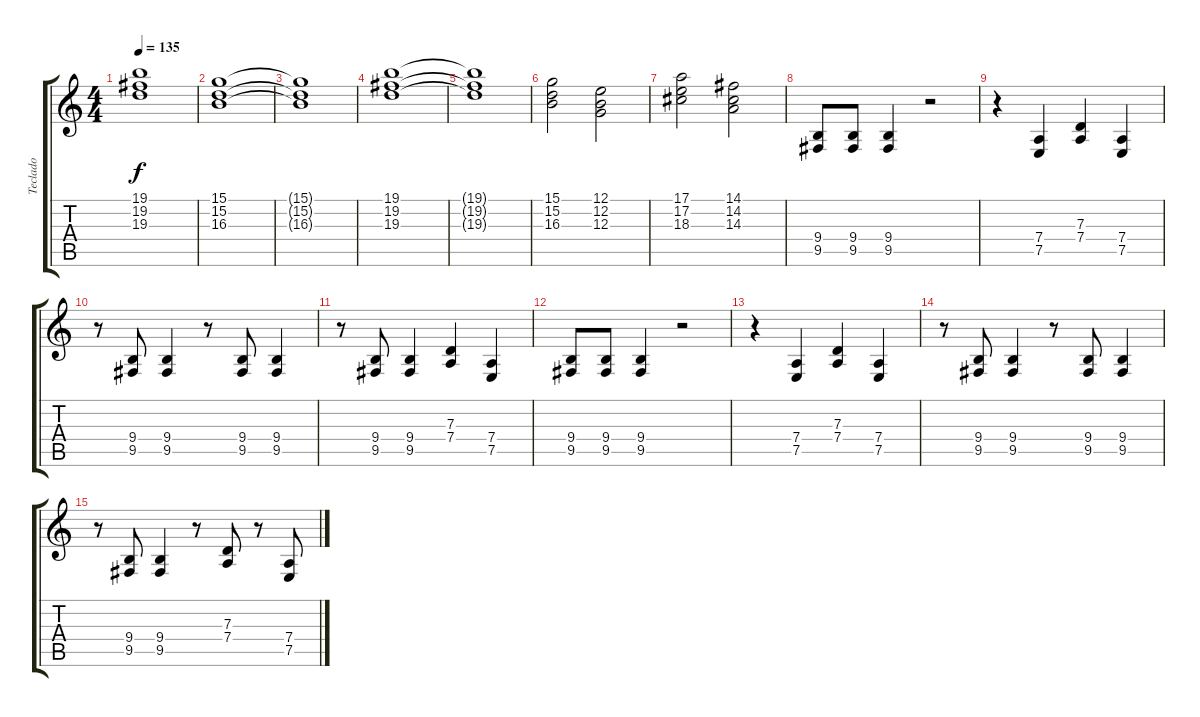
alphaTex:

\track ("Teclado" "Teclado") {instrument stringensemble1}
\staff {score tabs}
\tuning (E4 B3 G3 D3 A2 E2) {hide}
\ts (4 4)
\tempo 135
\clef g2
\ks c
(19.1{t} 19.2{t} 19.3{t}).1{dy f} |
(15.1 15.2 16.3).1 |
(15.1{t} 15.2{t} 16.3{t}).1 |
(19.1 19.2 19.3).1 |
(19.1{t} 19.2{t} 19.3{t}).1 |
(15.1 15.2 16.3).2 (12.1 12.2 12.3).2 |
(17.1 17.2 18.3).2 (14.1 14.2 14.3).2 |
(9.4 9.5).8 (9.4 9.5).8 (9.4 9.5).4 r.2 |
r.4 (7.4 7.5).4 (7.3 7.4).4 (7.4 7.5).4 |
r.8 (9.4 9.5).8 (9.4 9.5).4 r.8 (9.4 9.5).8 (9.4 9.5).4 |
r.8 (9.4 9.5).8 (9.4 9.5).4 (7.3 7.4).4 (7.4 7.5).4 |
(9.4 9.5).8 (9.4 9.5).8 (9.4 9.5).4 r.2 |
r.4 (7.4 7.5).4 (7.3 7.4).4 (7.4 7.5).4 |
r.8 (9.4 9.5).8 (9.4 9.5).4 r.8 (9.4 9.5).8 (9.4 9.5).4 |
r.8 (9.4 9.5).8 (9.4 9.5).4 r.8 (7.3 7.4).8 r.8 (7.4 7.5).8
